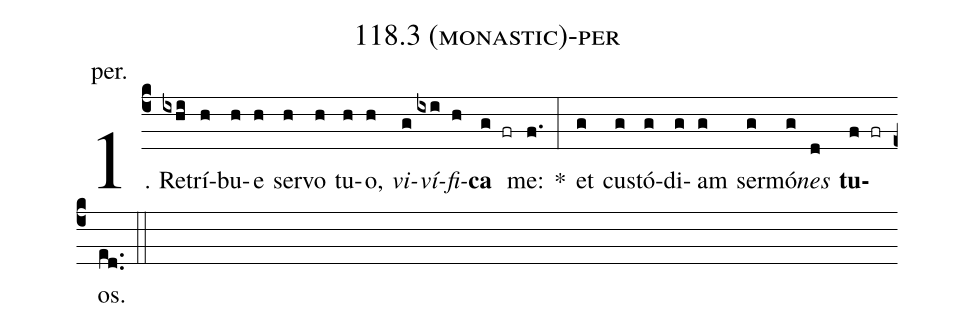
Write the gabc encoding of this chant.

name: 118.3 (monastic)-per;
annotation: per.;
%%
(c4)1. Re(ixhi)trí(h)bu(h)e(h) ser(h)vo(h) tu(h)o,(h) <i>vi</i>(g)<i>ví</i>(ixi)<i>fi</i>(h)<b>ca</b>(g fr) me:(f.) *(:) et(g) cus(g)tó(g)di(g)am(g) ser(g)mó(g)<i>nes</i>(d) <b>tu</b>(f fr)os.(ed..) (::)
